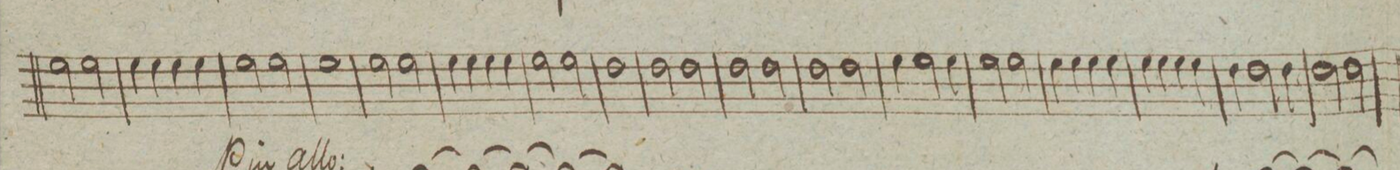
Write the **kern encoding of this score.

**kern	**dynam
*I"Corno 1mo. in C:	*
*clefG2	*
*k[]	*
*met(c|)	*
*M4/4	*
2ee\	.
2ee\	.
=173	=173
4ee\	.
4ee\	.
4ee\	.
4ee\	.
=174	=174
2ee\	.
2ee\	.
=175	=175
1ee\	.
=176	=176
2ee\	.
2ee\	.
=177	=177
4ee\	.
4ee\	.
4ee\	.
4ee\	.
=178	=178
2ee\	.
2ee\	.
=179	=179
1dd\	.
=180	=180
2dd\	.
2dd\	.
=181	=181
2dd\	.
2dd\	.
=182	=182
2dd\	.
2dd\	.
=183	=183
4ee\	.
2ee\	.
4ee\	.
=184	=184
2ee\	.
2ee\	.
=185	=185
4ee\	.
4ee\	.
4ee\	.
4ee\	.
=186	=186
4ee\	.
4ee\	.
4ee\	.
4ee\	.
=187	=187
4dd\	.
2dd\	.
4dd\	.
=188	=188
2dd\	.
2dd\	.
=189	=189
*-	*-
